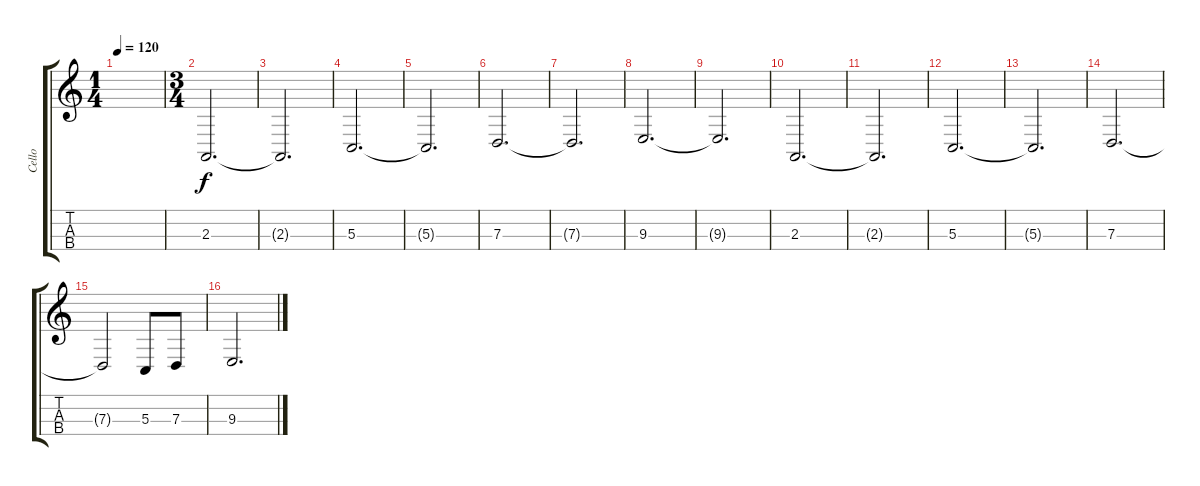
\track ("Cello" "Cello") {instrument cello}
\staff {score tabs}
\tuning (A3 D3 G2 C2) {hide}
\ts (1 4)
\tempo 120
\clef g2
\ks c
|
\ts (3 4)
2.3.2{d} |
2.3{t}.2{d} |
5.3.2{d} |
5.3{t}.2{d} |
7.3.2{d} |
7.3{t}.2{d} |
9.3.2{d} |
9.3{t}.2{d} |
2.3.2{d} |
2.3{t}.2{d} |
5.3.2{d} |
5.3{t}.2{d} |
7.3.2{d} |
7.3{t}.2 5.3.8 7.3.8 |
9.3.2{d}
